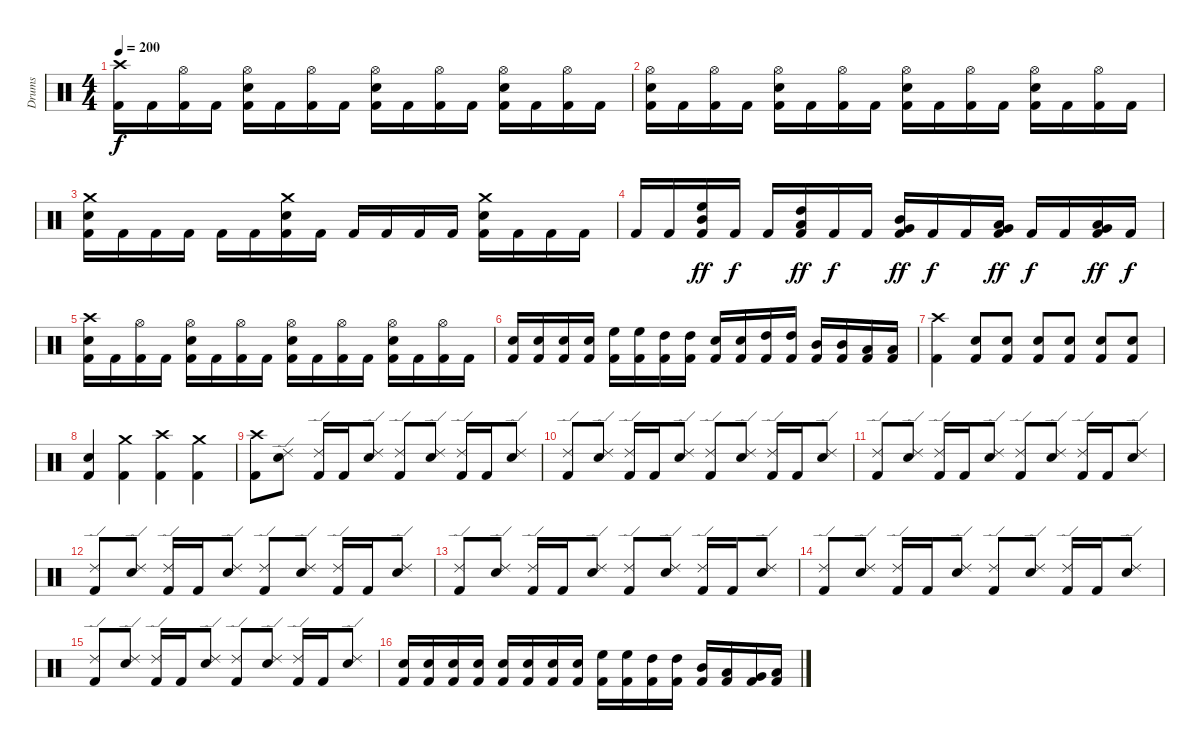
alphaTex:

\track ("Drums" "Drums") {instrument percussion}
\staff {score}
\articulation defaults
\ts (4 4)
\section ("" "")
\tempo 200
\clef neutral
\ks c
("Kick (hit) 2" "Crash high (hit)").16{dy f} "Kick (hit) 2".16 ("Kick (hit) 2" "Hi-Hat (open)").16 "Kick (hit) 2".16 ("Kick (hit) 2" "Snare (hit) 2" "Hi-Hat (open)").16 "Kick (hit) 2".16 ("Kick (hit) 2" "Hi-Hat (open)").16 "Kick (hit) 2".16 ("Kick (hit) 2" "Snare (hit) 2" "Hi-Hat (open)").16 "Kick (hit) 2".16 ("Kick (hit) 2" "Hi-Hat (open)").16 "Kick (hit) 2".16 ("Kick (hit) 2" "Snare (hit) 2" "Hi-Hat (open)").16 "Kick (hit) 2".16 ("Kick (hit) 2" "Hi-Hat (open)").16 "Kick (hit) 2".16 |
("Kick (hit) 2" "Snare (hit) 2" "Hi-Hat (open)").16 "Kick (hit) 2".16 ("Kick (hit) 2" "Hi-Hat (open)").16 "Kick (hit) 2".16 ("Kick (hit) 2" "Snare (hit) 2" "Hi-Hat (open)").16 "Kick (hit) 2".16 ("Kick (hit) 2" "Hi-Hat (open)").16 "Kick (hit) 2".16 ("Kick (hit) 2" "Snare (hit) 2" "Hi-Hat (open)").16 "Kick (hit) 2".16 ("Kick (hit) 2" "Hi-Hat (open)").16 "Kick (hit) 2".16 ("Kick (hit) 2" "Snare (hit) 2" "Hi-Hat (open)").16 "Kick (hit) 2".16 ("Kick (hit) 2" "Hi-Hat (open)").16 "Kick (hit) 2".16 |
("Kick (hit) 2" "Snare (hit) 2" "Crash medium (hit)").16 "Kick (hit) 2".16 "Kick (hit) 2".16 "Kick (hit) 2".16 "Kick (hit) 2".16 "Kick (hit) 2".16 ("Kick (hit) 2" "Snare (hit) 2" "Crash medium (hit)").16 "Kick (hit) 2".16 "Kick (hit) 2".16 "Kick (hit) 2".16 "Kick (hit) 2".16 "Kick (hit) 2".16 ("Kick (hit) 2" "Snare (hit) 2" "Crash medium (hit)").16 "Kick (hit) 2".16 "Kick (hit) 2".16 "Kick (hit) 2".16 |
"Kick (hit) 2".16 "Kick (hit) 2".16 ("Kick (hit) 2" "High Floor Tom (hit)" "Mid Tom (hit)").16{dy ff} "Kick (hit) 2".16{dy f} "Kick (hit) 2".16 ("Kick (hit) 2" "High Tom (hit)" "Low Tom (hit)").16{dy ff} "Kick (hit) 2".16{dy f} "Kick (hit) 2".16 ("Kick (hit) 2" "Mid Tom (hit)" "Very Low Tom (hit)").16{dy ff} "Kick (hit) 2".16{dy f} "Kick (hit) 2".16 ("Kick (hit) 2" "Low Tom (hit)" "Very Low Tom (hit)").16{dy ff} "Kick (hit) 2".16{dy f} "Kick (hit) 2".16 ("Kick (hit) 2" "Very Low Tom (hit)" "Low Floor Tom (hit)").16{dy ff} "Kick (hit) 2".16{dy f} |
("Kick (hit) 2" "Snare (hit) 2" "Crash high (hit)").16 "Kick (hit) 2".16 ("Kick (hit) 2" "Hi-Hat (open)").16 "Kick (hit) 2".16 ("Kick (hit) 2" "Snare (hit) 2" "Hi-Hat (open)").16 "Kick (hit) 2".16 ("Kick (hit) 2" "Hi-Hat (open)").16 "Kick (hit) 2".16 ("Kick (hit) 2" "Snare (hit) 2" "Hi-Hat (open)").16 "Kick (hit) 2".16 ("Kick (hit) 2" "Hi-Hat (open)").16 "Kick (hit) 2".16 ("Kick (hit) 2" "Snare (hit) 2" "Hi-Hat (open)").16 "Kick (hit) 2".16 ("Kick (hit) 2" "Hi-Hat (open)").16 "Kick (hit) 2".16 |
("Kick (hit) 2" "Snare (hit) 2").16 ("Kick (hit) 2" "Snare (hit) 2").16 ("Kick (hit) 2" "Snare (hit) 2").16 ("Kick (hit) 2" "Snare (hit) 2").16 ("Kick (hit) 2" "High Floor Tom (hit)").16 ("Kick (hit) 2" "High Floor Tom (hit)").16 ("Kick (hit) 2" "High Tom (hit)").16 ("Kick (hit) 2" "High Tom (hit)").16 ("Kick (hit) 2" "Snare (hit) 2").16 ("Kick (hit) 2" "Snare (hit) 2").16 ("Kick (hit) 2" "High Tom (hit)").16 ("Kick (hit) 2" "High Tom (hit)").16 ("Kick (hit) 2" "Mid Tom (hit)").16 ("Kick (hit) 2" "Mid Tom (hit)").16 ("Kick (hit) 2" "Low Tom (hit)").16 ("Kick (hit) 2" "Low Tom (hit)").16 |
("Kick (hit) 2" "Crash high (hit)").4 ("Kick (hit) 2" "Snare (hit) 2").8 ("Kick (hit) 2" "Snare (hit) 2").8 ("Kick (hit) 2" "Snare (hit) 2").8 ("Kick (hit) 2" "Snare (hit) 2").8 ("Kick (hit) 2" "Snare (hit) 2").8 ("Kick (hit) 2" "Snare (hit) 2").8 |
("Kick (hit) 2" "Snare (hit) 2").4 ("Kick (hit) 2" "Crash medium (hit)").4 ("Kick (hit) 2" "Crash high (hit)").4 ("Kick (hit) 2" "Crash medium (hit)").4 |
\section ("" "")
("Kick (hit) 2" "Crash high (hit)").8 ("Snare (hit) 2" "Ride (edge) 2").8 ("Kick (hit) 2" "Ride (edge) 2").16 "Kick (hit) 2".16 ("Snare (hit) 2" "Ride (edge) 2").8 ("Kick (hit) 2" "Ride (edge) 2").8 ("Snare (hit) 2" "Ride (edge) 2").8 ("Kick (hit) 2" "Ride (edge) 2").16 "Kick (hit) 2".16 ("Snare (hit) 2" "Ride (edge) 2").8 |
("Kick (hit) 2" "Ride (edge) 2").8 ("Snare (hit) 2" "Ride (edge) 2").8 ("Kick (hit) 2" "Ride (edge) 2").16 "Kick (hit) 2".16 ("Snare (hit) 2" "Ride (edge) 2").8 ("Kick (hit) 2" "Ride (edge) 2").8 ("Snare (hit) 2" "Ride (edge) 2").8 ("Kick (hit) 2" "Ride (edge) 2").16 "Kick (hit) 2".16 ("Snare (hit) 2" "Ride (edge) 2").8 |
("Kick (hit) 2" "Ride (edge) 2").8 ("Snare (hit) 2" "Ride (edge) 2").8 ("Kick (hit) 2" "Ride (edge) 2").16 "Kick (hit) 2".16 ("Snare (hit) 2" "Ride (edge) 2").8 ("Kick (hit) 2" "Ride (edge) 2").8 ("Snare (hit) 2" "Ride (edge) 2").8 ("Kick (hit) 2" "Ride (edge) 2").16 "Kick (hit) 2".16 ("Snare (hit) 2" "Ride (edge) 2").8 |
("Kick (hit) 2" "Ride (edge) 2").8 ("Snare (hit) 2" "Ride (edge) 2").8 ("Kick (hit) 2" "Ride (edge) 2").16 "Kick (hit) 2".16 ("Snare (hit) 2" "Ride (edge) 2").8 ("Kick (hit) 2" "Ride (edge) 2").8 ("Snare (hit) 2" "Ride (edge) 2").8 ("Kick (hit) 2" "Ride (edge) 2").16 "Kick (hit) 2".16 ("Snare (hit) 2" "Ride (edge) 2").8 |
("Kick (hit) 2" "Ride (edge) 2").8 ("Snare (hit) 2" "Ride (edge) 2").8 ("Kick (hit) 2" "Ride (edge) 2").16 "Kick (hit) 2".16 ("Snare (hit) 2" "Ride (edge) 2").8 ("Kick (hit) 2" "Ride (edge) 2").8 ("Snare (hit) 2" "Ride (edge) 2").8 ("Kick (hit) 2" "Ride (edge) 2").16 "Kick (hit) 2".16 ("Snare (hit) 2" "Ride (edge) 2").8 |
("Kick (hit) 2" "Ride (edge) 2").8 ("Snare (hit) 2" "Ride (edge) 2").8 ("Kick (hit) 2" "Ride (edge) 2").16 "Kick (hit) 2".16 ("Snare (hit) 2" "Ride (edge) 2").8 ("Kick (hit) 2" "Ride (edge) 2").8 ("Snare (hit) 2" "Ride (edge) 2").8 ("Kick (hit) 2" "Ride (edge) 2").16 "Kick (hit) 2".16 ("Snare (hit) 2" "Ride (edge) 2").8 |
("Kick (hit) 2" "Ride (edge) 2").8 ("Snare (hit) 2" "Ride (edge) 2").8 ("Kick (hit) 2" "Ride (edge) 2").16 "Kick (hit) 2".16 ("Snare (hit) 2" "Ride (edge) 2").8 ("Kick (hit) 2" "Ride (edge) 2").8 ("Snare (hit) 2" "Ride (edge) 2").8 ("Kick (hit) 2" "Ride (edge) 2").16 "Kick (hit) 2".16 ("Snare (hit) 2" "Ride (edge) 2").8 |
("Kick (hit) 2" "Snare (hit) 2").16 ("Kick (hit) 2" "Snare (hit) 2").16 ("Kick (hit) 2" "Snare (hit) 2").16 ("Kick (hit) 2" "Snare (hit) 2").16 ("Kick (hit) 2" "Snare (hit) 2").16 ("Kick (hit) 2" "Snare (hit) 2").16 ("Kick (hit) 2" "Snare (hit) 2").16 ("Kick (hit) 2" "Snare (hit) 2").16 ("Kick (hit) 2" "High Floor Tom (hit)").16 ("Kick (hit) 2" "High Floor Tom (hit)").16 ("Kick (hit) 2" "High Tom (hit)").16 ("Kick (hit) 2" "High Tom (hit)").16 ("Kick (hit) 2" "Mid Tom (hit)").16 ("Kick (hit) 2" "Low Tom (hit)").16 ("Kick (hit) 2" "Very Low Tom (hit)").16 ("Kick (hit) 2" "Low Floor Tom (hit)").16
